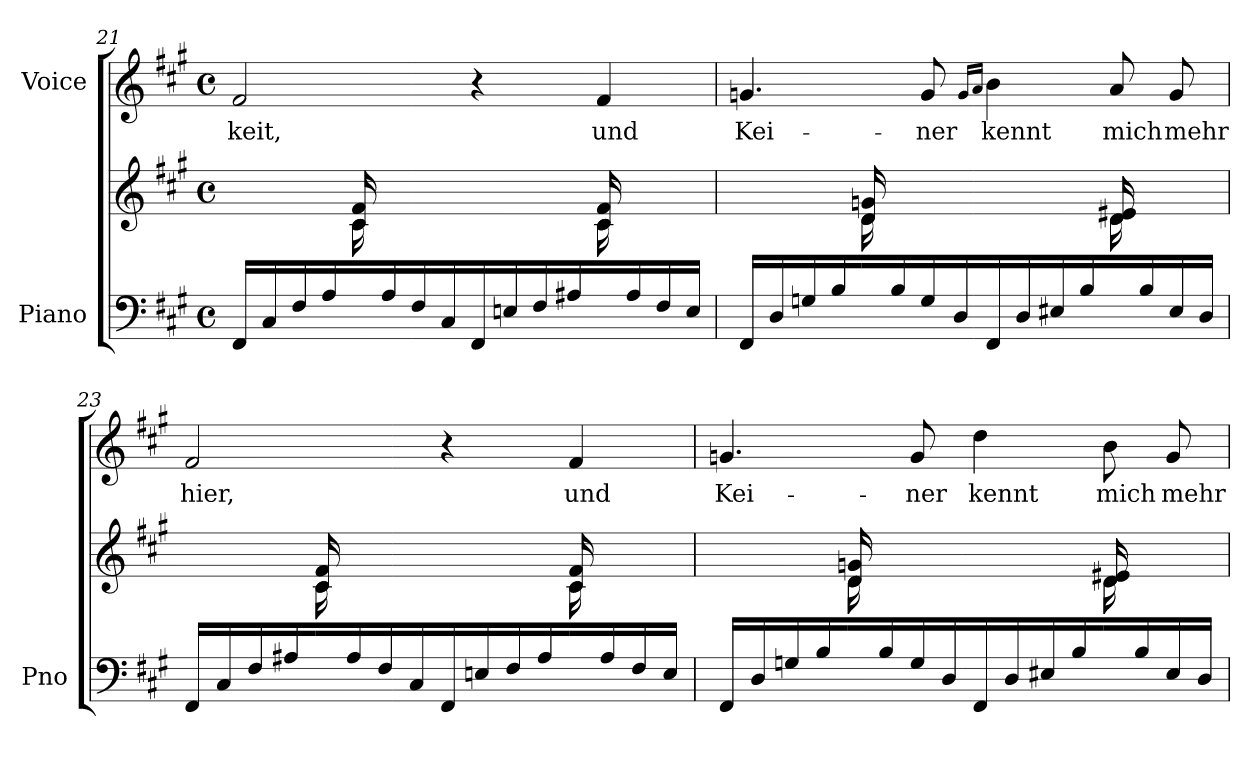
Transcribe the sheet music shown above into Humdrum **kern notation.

**kern	**kern	**kern	**text
*part2	*part2	*part1	*part1
*staff3	*staff2	*staff1	*staff1
*I"Piano	*	*I"Voice	*
*I'Pno	*	*	*
*clefF4	*clefG2	*clefG2	*
*k[f#c#g#]	*k[f#c#g#]	*k[f#c#g#]	*
*M4/4	*M4/4	*M4/4	*
*met(c)	*met(c)	*met(c)	*
=21	=21	=21	=21
*^	*^	*	*
!	!	!	!	!	!LO:LY:b
16FF#/LL	2rGGyy	4ryy	4ryy	2f#/	-keit,
16C#/	.	.	.	.	.
16F#/	.	.	.	.	.
16A/JJ	.	.	.	.	.
16ryy	.	16c#/ 16f#/	(<16c#\LL	.	.
16A/	.	16ryy	4..ryy	.	.
16F#/	.	8ryy	.	.	.
16C#/JJ)	.	.	.	.	.
16FF#/LL	2rGGyy	4ryy	.	4r	.
16En/	.	.	.	.	.
16F#/	.	.	.	.	.
16A#X/JJ	.	.	.	.	.
!	!	!	!	!	!LO:LY:b
16ryy	.	16c#/ 16f#/	(<16c#\LL	4f#/	und
16A#/	.	16ryy	8.ryy	.	.
16F#/	.	8ryy	.	.	.
16E/JJ)	.	.	.	.	.
!!LO:LB:g=z
=22	=22	=22	=22	=22	=22
!	!	!	!	!	!LO:LY:b
16FF#/LL	2rGGyy	4ryy	4ryy	4.gn/	Kei-
16D/	.	.	.	.	.
16Gn/	.	.	.	.	.
16B/JJ	.	.	.	.	.
16ryy	.	16d/ 16gn/	(<16d\LL	.	.
16B/	.	16ryy	4..ryy	.	.
!	!	!	!	!	!LO:LY:b
16G/	.	8ryy	.	8g/	-ner
16D/JJ)	.	.	.	.	.
.	.	.	.	16qg/LL	.
.	.	.	.	16qa/JJ	.
!	!	!	!	!	!LO:LY:b
16FF#/LL	2rGGyy	4ryy	.	4b\	kennt
16D/	.	.	.	.	.
16E#X/	.	.	.	.	.
16B/JJ	.	.	.	.	.
!	!	!	!	!	!LO:LY:b
16ryy	.	16d/ 16e#X/	(<16d\LL	8a/	mich
16B/	.	16ryy	8.ryy	.	.
!	!	!	!	!	!LO:LY:b
16E#/	.	8ryy	.	8g/	mehr
16D/JJ)	.	.	.	.	.
=23	=23	=23	=23	=23	=23
!	!	!	!	!	!LO:LY:b
16FF#/LL	2rGGyy	4ryy	4ryy	2f#/	hier,
16C#/	.	.	.	.	.
16F#/	.	.	.	.	.
16A#X/JJ	.	.	.	.	.
16ryy	.	16c#/ 16f#/	(<16c#\LL	.	.
16A#/	.	16ryy	4..ryy	.	.
16F#/	.	8ryy	.	.	.
16C#/JJ)	.	.	.	.	.
16FF#/LL	2rGGyy	4ryy	.	4r	.
16En/	.	.	.	.	.
16F#/	.	.	.	.	.
16A#/JJ	.	.	.	.	.
!	!	!	!	!	!LO:LY:b
16ryy	.	16c#/ 16f#/	(<16c#\LL	4f#/	und
16A#/	.	16ryy	8.ryy	.	.
16F#/	.	8ryy	.	.	.
16E/JJ)	.	.	.	.	.
=24	=24	=24	=24	=24	=24
!	!	!	!	!	!LO:LY:b
16FF#/LL	2rGGyy	4ryy	4ryy	4.gn/	Kei-
16D/	.	.	.	.	.
16Gn/	.	.	.	.	.
16B/JJ	.	.	.	.	.
16ryy	.	16d/ 16gn/	(<(<16d\LL	.	.
16B/	.	16ryy	4..ryy	.	.
!	!	!	!	!	!LO:LY:b
16G/	.	8ryy	.	8g/	-ner
16D/JJ))	.	.	.	.	.
!	!	!	!	!	!LO:LY:b
16FF#/LL	2rGGyy	4ryy	.	4dd\	kennt
16D/	.	.	.	.	.
16E#X/	.	.	.	.	.
16B/JJ	.	.	.	.	.
!	!	!	!	!	!LO:LY:b
16ryy	.	16d/ 16e#X/	(<(<16d\LL	8b\	mich
16B/	.	16ryy	8.ryy	.	.
!	!	!	!	!	!LO:LY:b
16E#/	.	8ryy	.	8g/	mehr
16D/JJ))	.	.	.	.	.
*v	*v	*	*	*	*
*	*v	*v	*	*
=	=	=	=
*-	*-	*-	*-
